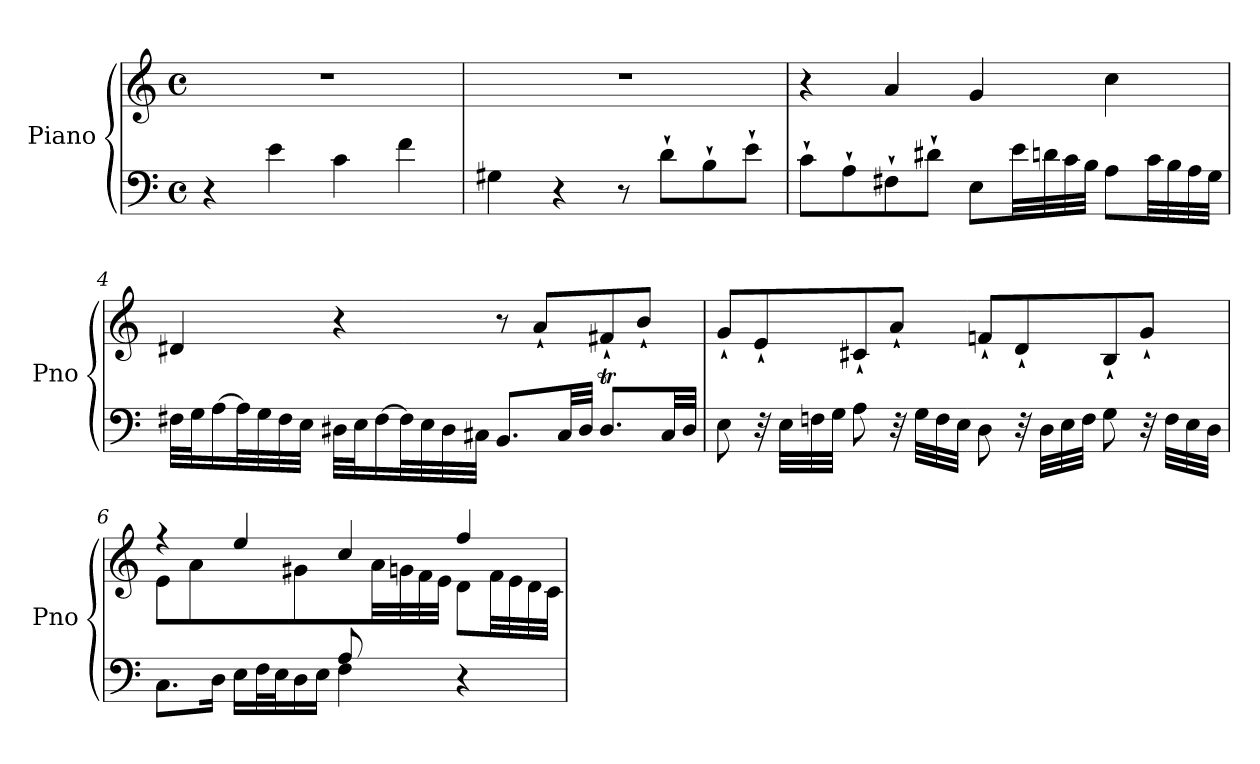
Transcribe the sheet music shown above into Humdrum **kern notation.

**kern	**kern
*part1	*part1
*staff2	*staff1
*I"Piano	*
*I'Pno	*
*clefF4	*clefG2
*k[]	*k[]
*M4/4	*M4/4
*met(c)	*met(c)
=1	=1
4r	1r
4e\	.
4c\	.
4f\	.
=2	=2
4G#X\	1r
4r	.
8r	.
8d`\L	.
8B`\	.
8e`\J	.
=3	=3
8c`\L	4r
8A`\	.
8F#X`\	4a/
8d#X`\J	.
8E\L	4g/
32e\LL	.
32dn\	.
32c\	.
32B\JJJ	.
8A\L	4cc\
32c\LL	.
32B\	.
32A\	.
32G\JJJ	.
!!LO:LB:g=z
=4	=4
32F#X\LLL	4d#X/
32G\J	.
[16A\	.
32A\L]	.
32G\	.
32F#\	.
32E\JJJ	.
32D#X\LLL	4r
32E\J	.
[16F#\	.
32F#\L]	.
32E\	.
32D#\	.
32C#X\JJJ	.
8.BB/L	8r
.	8a`/L
32C#/LL	.
32D#/JJJ	.
8.D#t/L	8f#X`/
.	8b`/J
32C#/LL	.
32D#/JJJ	.
=5	=5
8E\	8g`/L
32r	8e`/
32E\LLL	.
32Fn\	.
32G\JJJ	.
8A\	8c#X`/
32r	8a`/J
32G\LLL	.
32F\	.
32E\JJJ	.
8D\	8fn`/L
32r	8d`/
32D\LLL	.
32E\	.
32F\JJJ	.
8G\	8B`/
32r	8g`/J
32F\LLL	.
32E\	.
32D\JJJ	.
!!LO:LB:g=z
=6	=6
*^	*^
2ryy	8.C\L	4r	8e\
.	.	.	4a\
.	16D\Jk	.	.
.	16E\LL	4ee/	.
.	32F\L	.	.
.	32E\J	.	.
.	16D\	.	8g#X\
.	16E\JJ	.	.
8A/L	4F\	4cc/	8ryy
4.ryy	.	.	32a\LL
.	.	.	32gn\
.	.	.	32f\
.	.	.	32e\JJJ
.	4r	4ff/	8d\L
.	.	.	32f\LL
.	.	.	32e\
.	.	.	32d\
.	.	.	32c\JJJ
*v	*v	*	*
*	*v	*v
=	=
*-	*-
